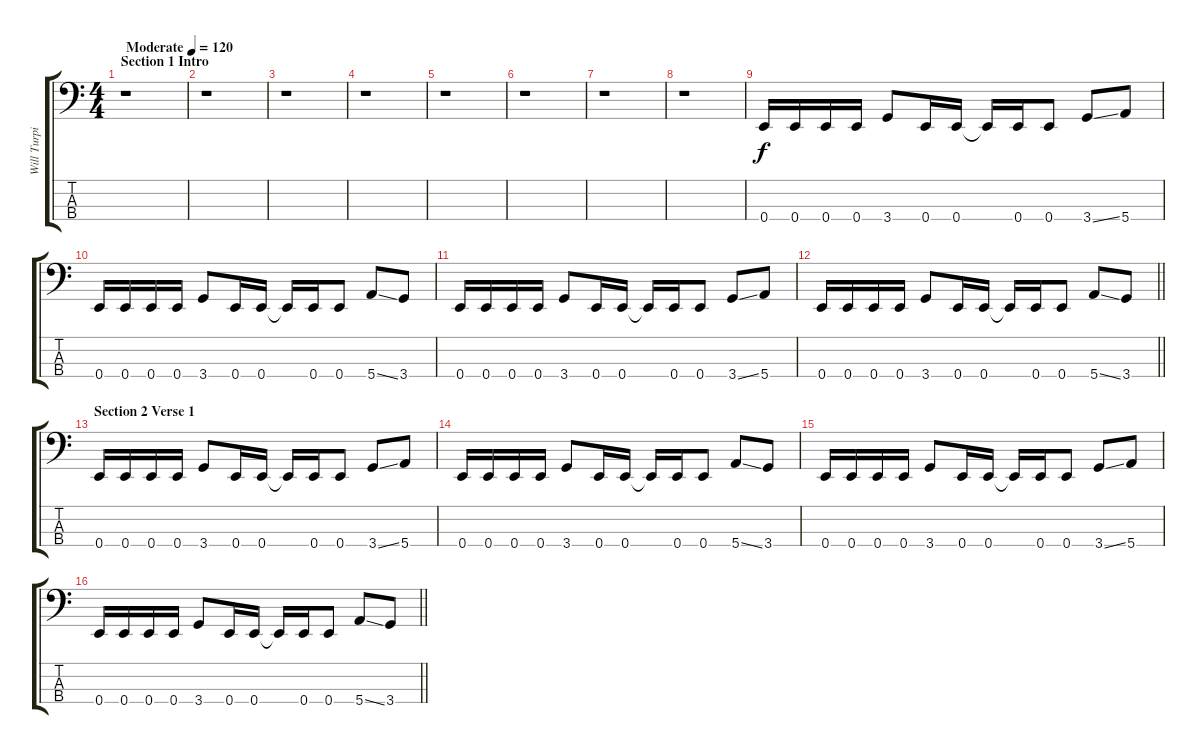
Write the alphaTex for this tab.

\track ("Will Turpin" "Will Turpi") {instrument electricbassfinger}
\staff {score tabs}
\tuning (G2 D2 A1 E1) {hide}
\ts (4 4)
\section ("" "Section 1 Intro")
\tempo (120 "Moderate")
\clef f4
\ks c
r.1{dy f instrument electricbassfinger} |
r.1 |
r.1 |
r.1 |
r.1 |
r.1 |
r.1 |
r.1 |
0.4.16 0.4.16 0.4.16 0.4.16 3.4.8 0.4.16 0.4.16 0.4{t}.16 0.4.16 0.4.8 3.4{ss}.8 5.4.8 |
0.4.16 0.4.16 0.4.16 0.4.16 3.4.8 0.4.16 0.4.16 0.4{t}.16 0.4.16 0.4.8 5.4{ss}.8 3.4.8 |
0.4.16 0.4.16 0.4.16 0.4.16 3.4.8 0.4.16 0.4.16 0.4{t}.16 0.4.16 0.4.8 3.4{ss}.8 5.4.8 |
\barLineRight lightlight
0.4.16 0.4.16 0.4.16 0.4.16 3.4.8 0.4.16 0.4.16 0.4{t}.16 0.4.16 0.4.8 5.4{ss}.8 3.4.8 |
\section ("" "Section 2 Verse 1")
0.4.16 0.4.16 0.4.16 0.4.16 3.4.8 0.4.16 0.4.16 0.4{t}.16 0.4.16 0.4.8 3.4{ss}.8 5.4.8 |
0.4.16 0.4.16 0.4.16 0.4.16 3.4.8 0.4.16 0.4.16 0.4{t}.16 0.4.16 0.4.8 5.4{ss}.8 3.4.8 |
0.4.16 0.4.16 0.4.16 0.4.16 3.4.8 0.4.16 0.4.16 0.4{t}.16 0.4.16 0.4.8 3.4{ss}.8 5.4.8 |
\barLineRight lightlight
0.4.16 0.4.16 0.4.16 0.4.16 3.4.8 0.4.16 0.4.16 0.4{t}.16 0.4.16 0.4.8 5.4{ss}.8 3.4.8
